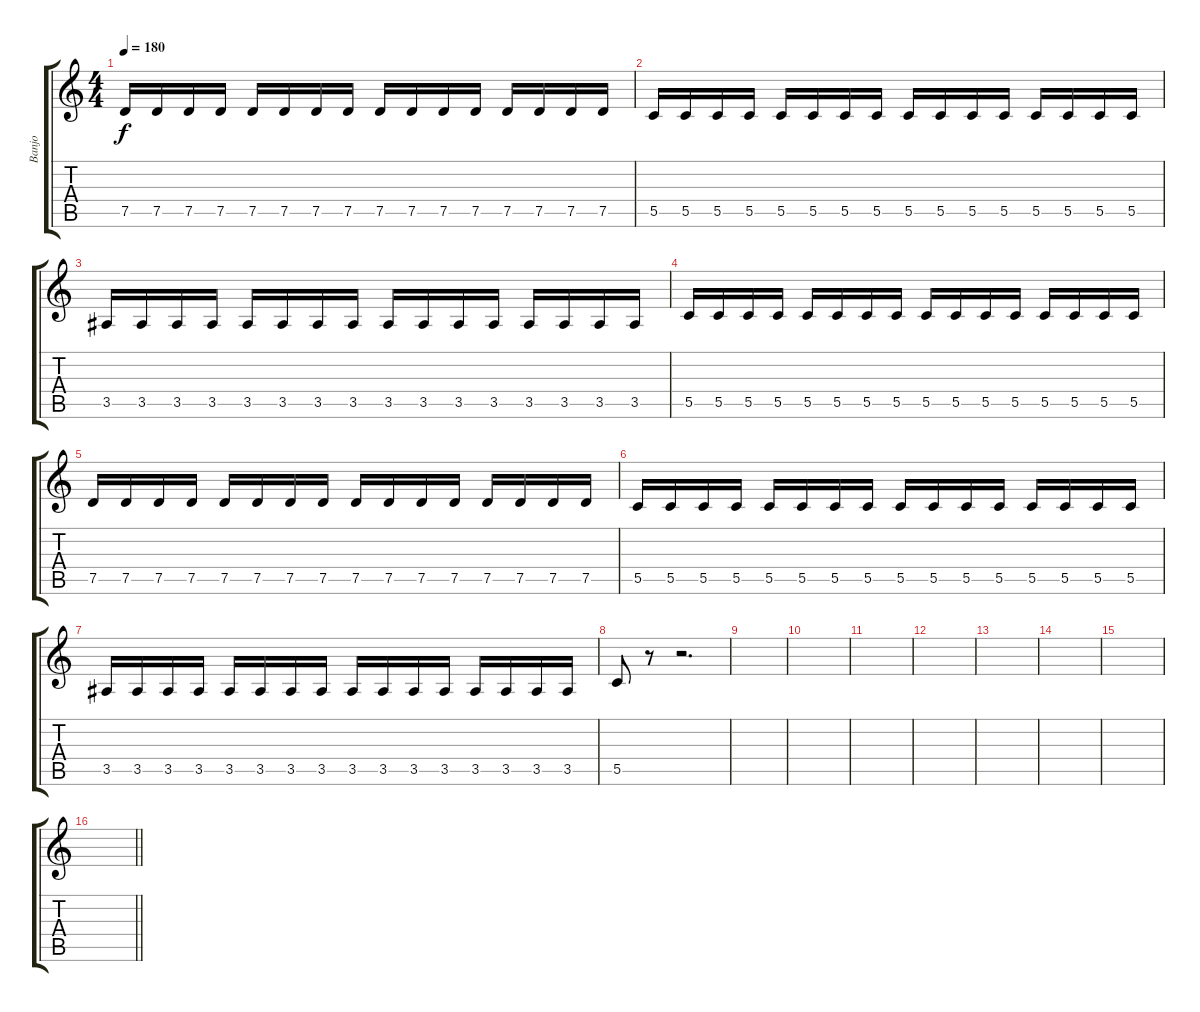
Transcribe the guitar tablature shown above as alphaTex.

\track ("Banjo" "Banjo") {instrument banjo}
\staff {score tabs}
\tuning (D4 A3 F3 C3 G2 D2) {hide}
\displaytranspose 12
\ts (4 4)
\tempo 180
\clef g2
\ks c
7.5.16{dy f volume 12} 7.5.16 7.5.16 7.5.16 7.5.16 7.5.16 7.5.16 7.5.16 7.5.16 7.5.16 7.5.16 7.5.16 7.5.16 7.5.16 7.5.16 7.5.16 |
5.5.16 5.5.16 5.5.16 5.5.16 5.5.16 5.5.16 5.5.16 5.5.16 5.5.16 5.5.16 5.5.16 5.5.16 5.5.16 5.5.16 5.5.16 5.5.16 |
3.5.16 3.5.16 3.5.16 3.5.16 3.5.16 3.5.16 3.5.16 3.5.16 3.5.16 3.5.16 3.5.16 3.5.16 3.5.16 3.5.16 3.5.16 3.5.16 |
5.5.16 5.5.16 5.5.16 5.5.16 5.5.16 5.5.16 5.5.16 5.5.16 5.5.16 5.5.16 5.5.16 5.5.16 5.5.16 5.5.16 5.5.16 5.5.16 |
7.5.16 7.5.16 7.5.16 7.5.16 7.5.16 7.5.16 7.5.16 7.5.16 7.5.16 7.5.16 7.5.16 7.5.16 7.5.16 7.5.16 7.5.16 7.5.16 |
5.5.16 5.5.16 5.5.16 5.5.16 5.5.16 5.5.16 5.5.16 5.5.16 5.5.16 5.5.16 5.5.16 5.5.16 5.5.16 5.5.16 5.5.16 5.5.16 |
3.5.16 3.5.16 3.5.16 3.5.16 3.5.16 3.5.16 3.5.16 3.5.16 3.5.16 3.5.16 3.5.16 3.5.16 3.5.16 3.5.16 3.5.16 3.5.16 |
5.5.8 r.8 r.2{d} |
|
|
|
|
|
|
|
\barLineRight lightlight
